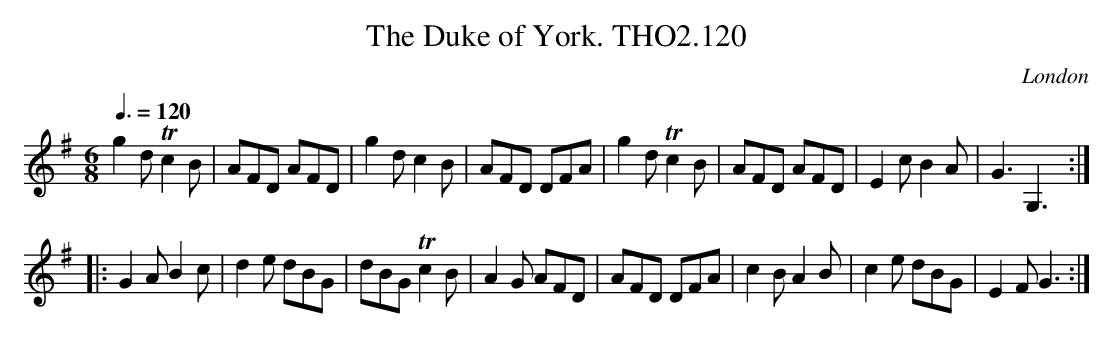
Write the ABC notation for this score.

X:1
T:Duke of York. THO2.120, The
O:London
M:6/8
L:1/8
Q:3/8=120
K:G
g2d Tc2B|AFD AFD|g2d c2B|AFD DFA|g2d Tc2B|AFD AFD|E2c B2A|G3 G,3:|
|:G2A B2c|d2e dBG|dBG Tc2B|A2G AFD|AFD DFA|c2B A2B|c2e dBG|E2F G3:|
